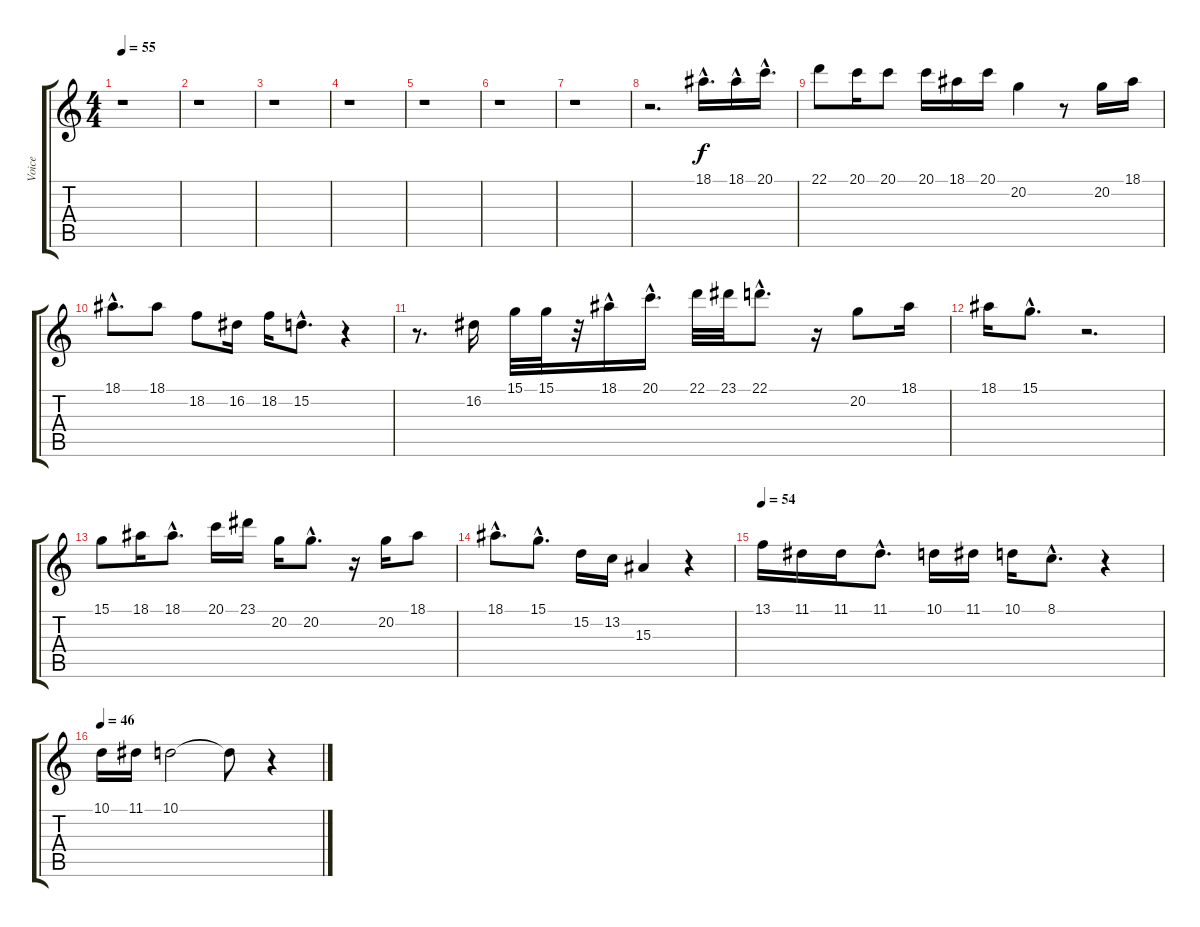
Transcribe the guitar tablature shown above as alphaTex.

\track ("Voice" "Voice") {instrument lead6voice}
\staff {score tabs}
\tuning (E4 B3 G3 D3 A2 E2) {hide}
\ts (4 4)
\tempo 55
\clef g2
\ks c
r.1{dy f} |
r.1 |
r.1 |
r.1 |
r.1 |
r.1 |
r.1 |
r.2{d} 18.1{hac}.16{d} 18.1{hac}.16 20.1{hac}.16{d} |
22.1.8 20.1.16 20.1.8 20.1.16 18.1.16 20.1.16 20.2.4 r.8 20.2.16 18.1.16 |
18.1{hac}.8{d} 18.1.8 18.2.8 16.2.16 18.2.16 15.2{hac}.8{d} r.4 |
r.8{d} 16.2.16 15.1.32 15.1.32 r.32 18.1{hac}.16 20.1{hac}.16{d} 22.1.32 23.1.32 22.1{hac}.8{d} r.16 20.2.8 18.1.16 |
18.1.16 15.1{hac}.8{d} r.2{d} |
15.1.8 18.1.16 18.1{hac}.8{d} 20.1.16 23.1.16 20.2.16 20.2{hac}.8{d} r.16 20.2.16 18.1.8 |
18.1{hac}.8{d} 15.1{hac}.8{d} 15.2.16 13.2.16 15.3.4 r.4 |
\tempo 54
13.1.16 11.1.16 11.1.16 11.1{hac}.8{d} 10.1.16 11.1.16 10.1.16 8.1{hac}.8{d} r.4 |
\tempo 46
10.1.16 11.1.16 10.1.2 10.1{t}.8 r.4
